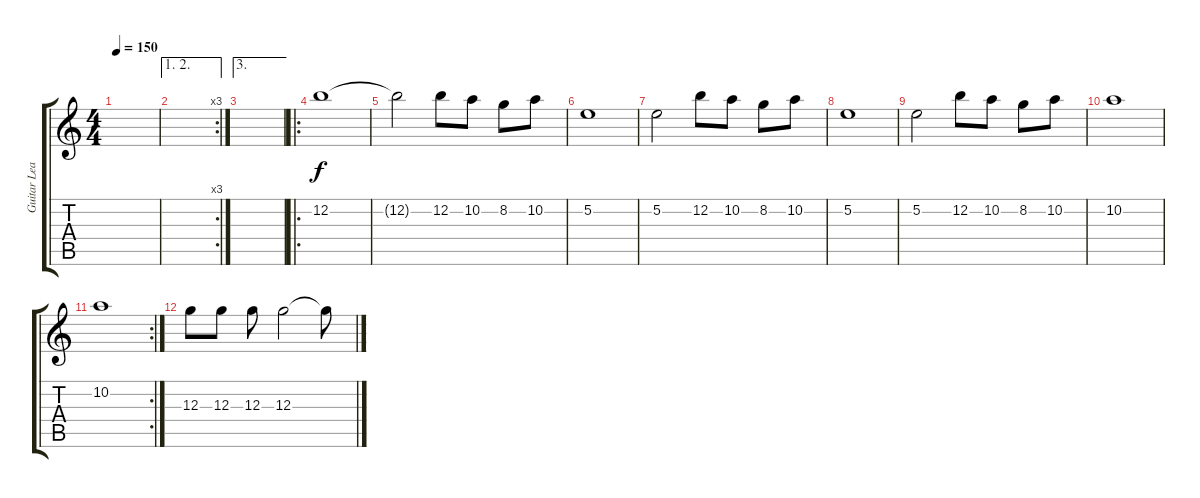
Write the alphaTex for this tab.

\track ("Guitar Lead" "Guitar Lea") {instrument overdrivenguitar}
\staff {score tabs}
\tuning (E4 B3 G3 D3 A2 E2) {hide}
\ts (4 4)
\tempo 150
\clef g2
\ks c
|
\ae (1 2)
\rc 3
|
\ae 3
|
\ro
12.2.1 |
12.2{t}.2 12.2.8 10.2.8 8.2.8 10.2.8 |
5.2.1 |
5.2.2 12.2.8 10.2.8 8.2.8 10.2.8 |
5.2.1 |
5.2.2 12.2.8 10.2.8 8.2.8 10.2.8 |
10.2.1 |
\rc 2
10.2.1 |
12.3.8 12.3.8 12.3.8 12.3.2 12.3{t}.8
